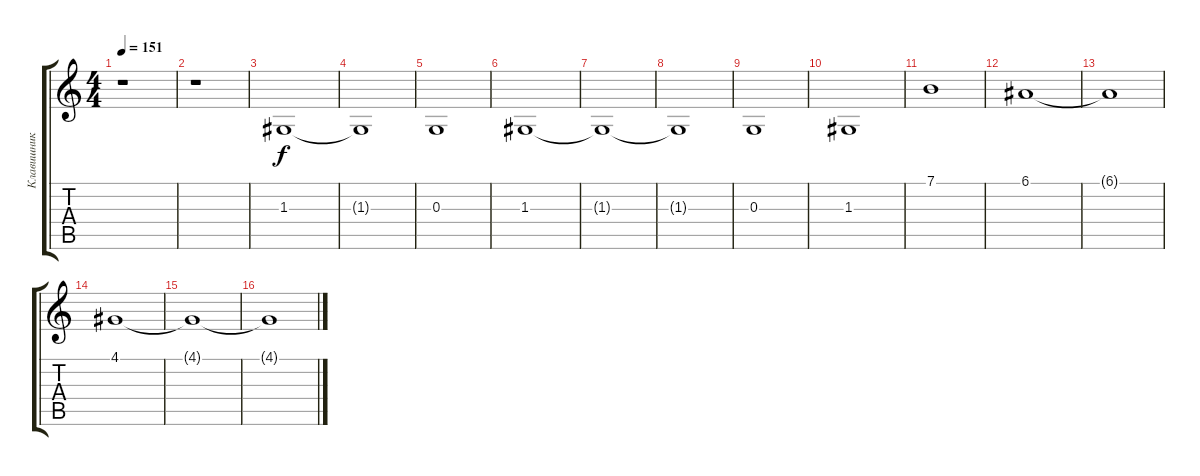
\track ("Клавишник Камикадзе 2" "Клавишник ") {instrument stringensemble2}
\staff {score tabs}
\tuning (E4 B3 G3 D3 A2 E2) {hide}
\ts (4 4)
\tempo 151
\clef g2
\ks c
r.1{dy f instrument stringensemble2} |
r.1 |
1.3.1 |
1.3{t}.1 |
0.3.1 |
1.3.1 |
1.3{t}.1 |
1.3{t}.1 |
0.3.1 |
1.3.1 |
7.1.1 |
6.1.1 |
6.1{t}.1 |
4.1.1 |
4.1{t}.1 |
4.1{t}.1
